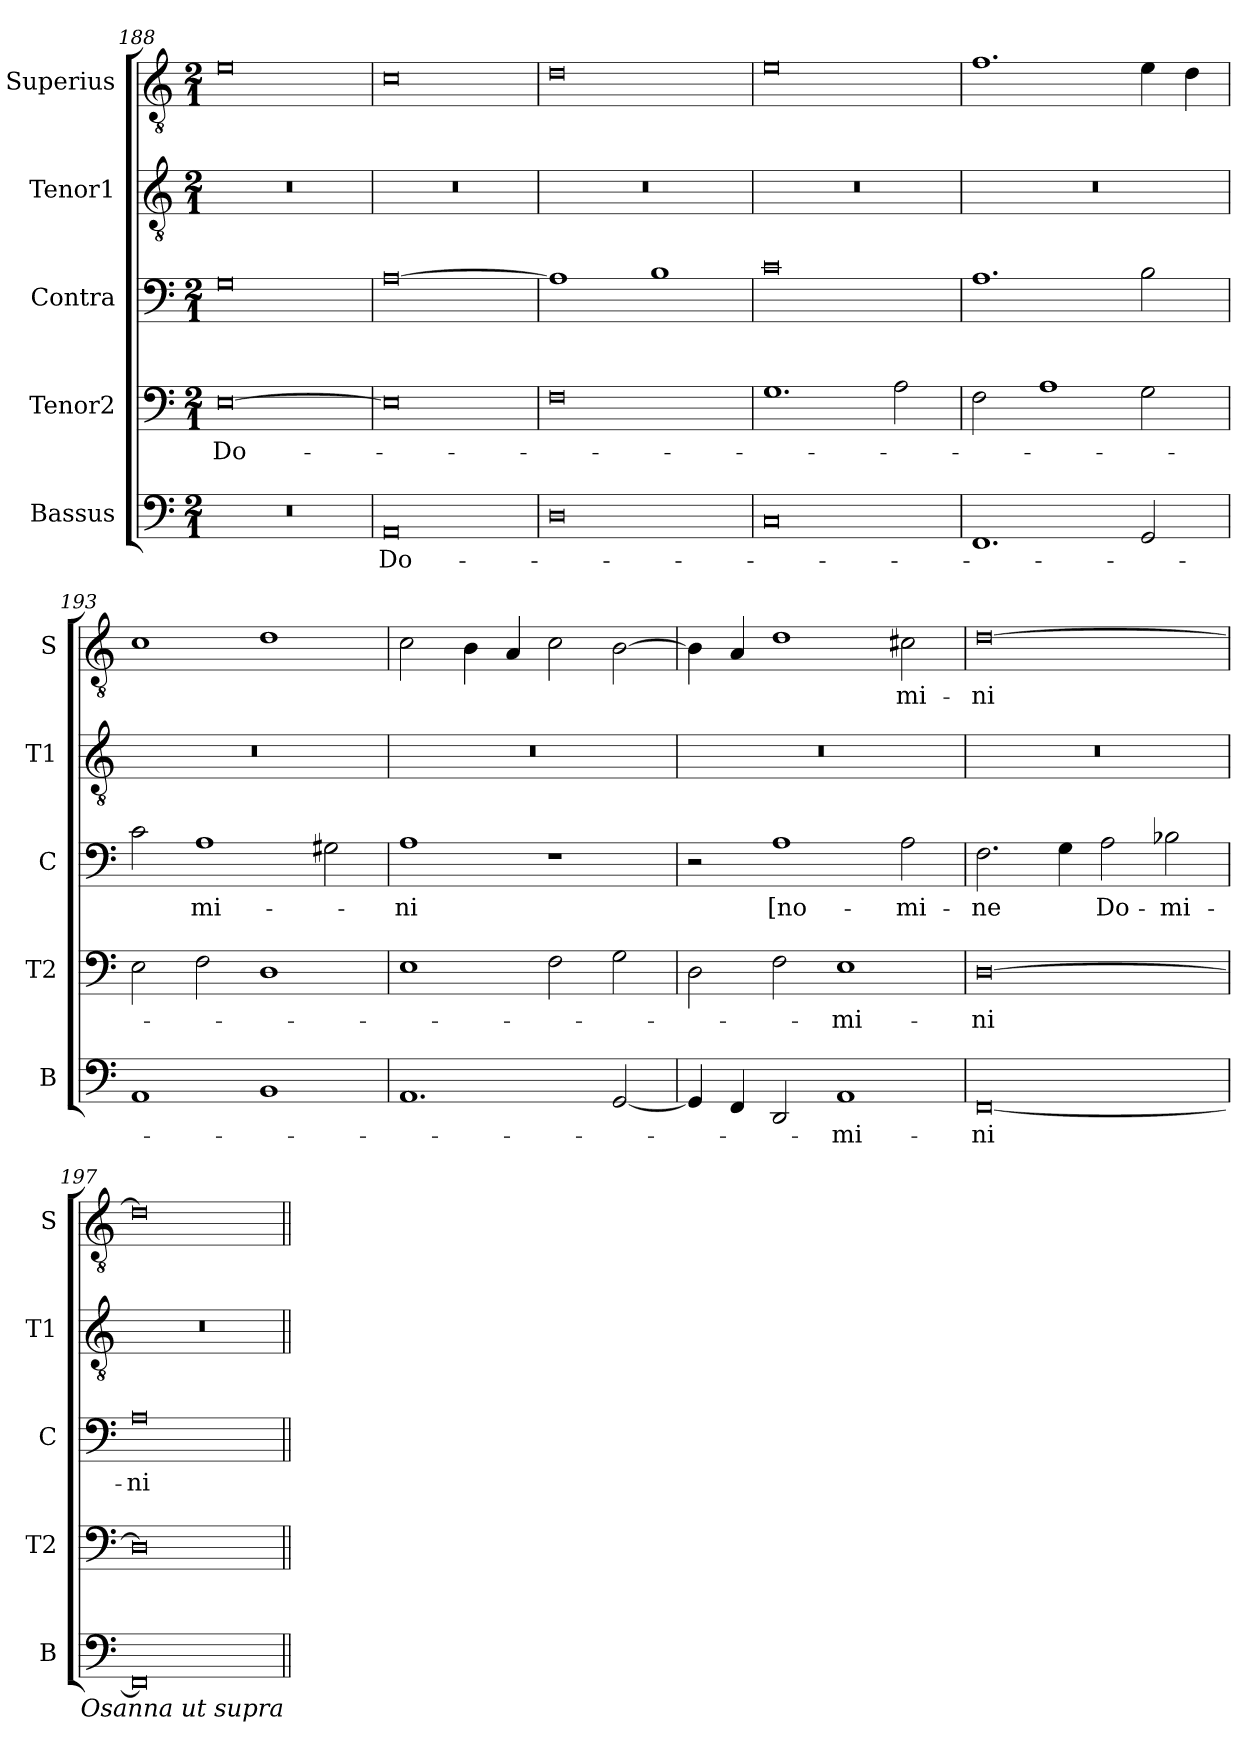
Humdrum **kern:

**kern	**text	**kern	**text	**kern	**text	**kern	**kern	**text
*part5	*part5	*part4	*part4	*part3	*part3	*part2	*part1	*part1
*staff5	*staff5	*staff4	*staff4	*staff3	*staff3	*staff2	*staff1	*staff1
*I"Bassus	*	*I"Tenor2	*	*I"Contra	*	*I"Tenor1	*I"Superius	*
*I'B	*	*I'T2	*	*I'C	*	*I'T1	*I'S	*
*clefF4	*	*clefF4	*	*clefF4	*	*clefGv2	*clefGv2	*
*k[]	*	*k[]	*	*k[]	*	*k[]	*k[]	*
*M2/1	*	*M2/1	*	*M2/1	*	*M2/1	*M2/1	*
=188	=188	=188	=188	=188	=188	=188	=188	=188
0r	.	[0E	Do-	0G	.	0r	0e	.
=189	=189	=189	=189	=189	=189	=189	=189	=189
0AA	Do-	0E]	.	[0A	.	0r	0c	.
=190	=190	=190	=190	=190	=190	=190	=190	=190
0D	.	0F	.	1A]	.	0r	0d	.
.	.	.	.	1B	.	.	.	.
=191	=191	=191	=191	=191	=191	=191	=191	=191
0C	.	1.G	.	0c	.	0r	0e	.
.	.	2A\	.	.	.	.	.	.
=192	=192	=192	=192	=192	=192	=192	=192	=192
1.FF	.	2F\	.	1.A	.	0r	1.f	.
.	.	1A	.	.	.	.	.	.
2GG/	.	2G\	.	2B\	.	.	4e\	.
.	.	.	.	.	.	.	4d\	.
=193	=193	=193	=193	=193	=193	=193	=193	=193
1AA	.	2E\	.	2c\	.	0r	1c	.
.	.	2F\	.	1A	-mi-	.	.	.
1BB	.	1D	.	.	.	.	1d	.
.	.	.	.	2G#X\	.	.	.	.
=194	=194	=194	=194	=194	=194	=194	=194	=194
1.AA	.	1E	.	1A	-ni	0r	2c\	.
.	.	.	.	.	.	.	4B\	.
.	.	.	.	.	.	.	4A/	.
.	.	2F\	.	1r	.	.	2c\	.
[2GG/	.	2G\	.	.	.	.	[2B\	.
=195	=195	=195	=195	=195	=195	=195	=195	=195
4GG/]	.	2D\	.	2r	.	0r	4B\]	.
4FF/	.	.	.	.	.	.	4A/	.
2DD/	.	2F\	.	1A	[no-	.	1d	.
1AA	-mi-	1E	-mi-	.	.	.	.	.
.	.	.	.	2A\	-mi-	.	2c#X\	mi-
=196	=196	=196	=196	=196	=196	=196	=196	=196
[0FF	-ni	[0D	-ni	2.F\	-ne	0r	[0d	-ni
.	.	.	.	4G\	.	.	.	.
.	.	.	.	2A\	Do-	.	.	.
.	.	.	.	2B-X\	-mi-	.	.	.
=197	=197	=197	=197	=197	=197	=197	=197	=197
0FF]	.	0D]	.	0A	-ni	0r	0d]	.
!LO:TX:b:i:rj:t=Osanna ut supra	!	!	!	!	!	!	!	!
=||	=||	=||	=||	=||	=||	=||	=||	=||
*-	*-	*-	*-	*-	*-	*-	*-	*-
